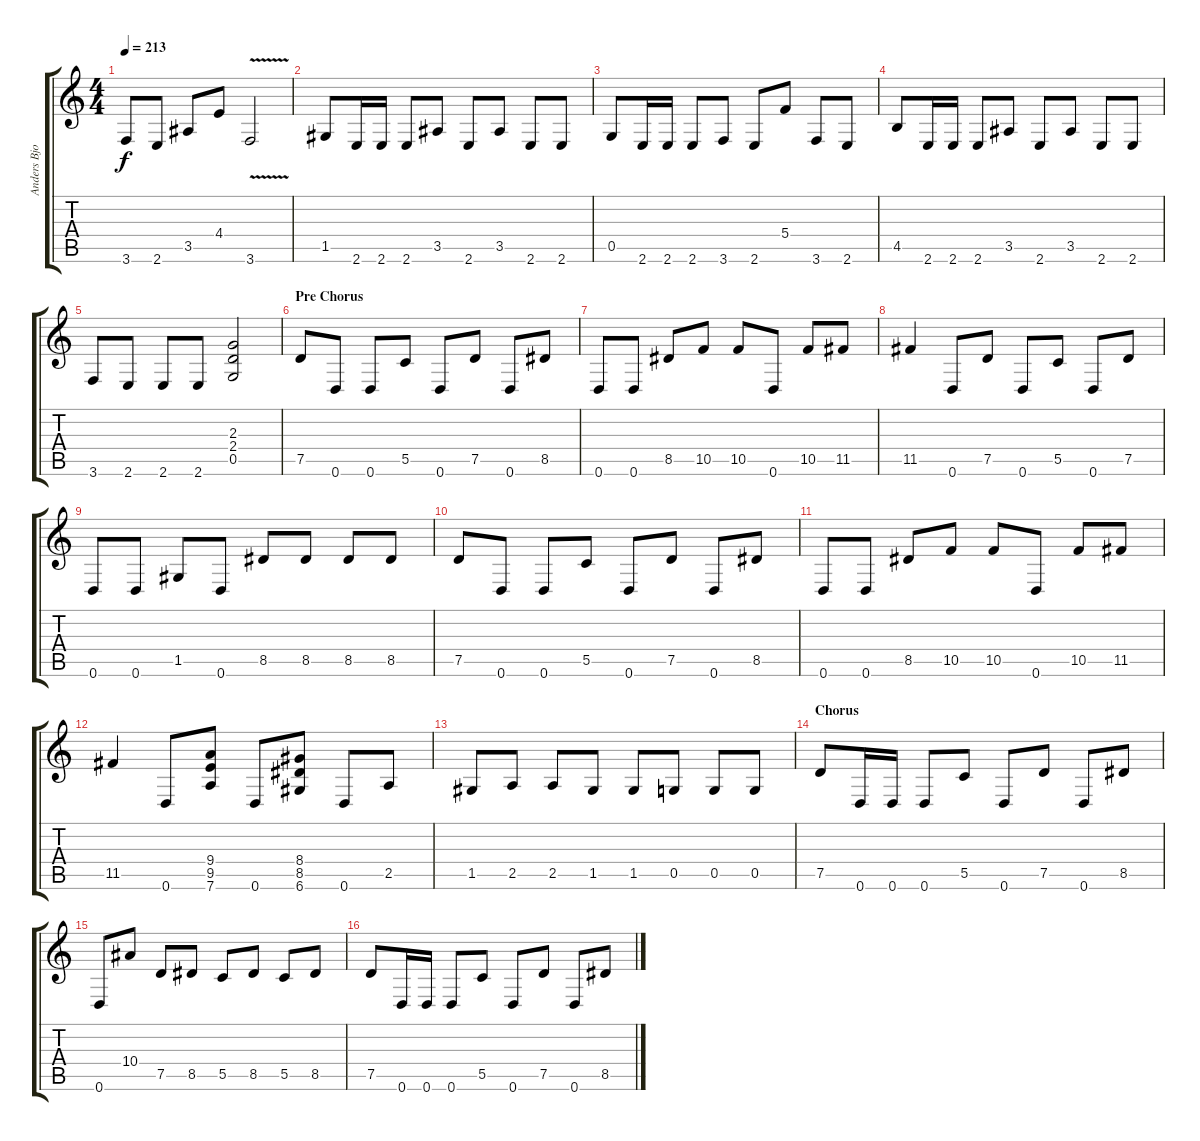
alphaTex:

\track ("Anders Bjorler" "Anders Bjo") {instrument distortionguitar}
\staff {score tabs}
\tuning (D4 A3 F3 C3 G2 D2) {hide}
\ts (4 4)
\tempo 213
\clef g2
\ks c
3.6.8{dy f} 2.6.8 3.5.8 4.4.8 3.6{v}.2 |
1.5.8 2.6.16 2.6.16 2.6.8 3.5.8 2.6.8 3.5.8 2.6.8 2.6.8 |
0.5.8 2.6.16 2.6.16 2.6.8 3.6.8 2.6.8 5.4.8 3.6.8 2.6.8 |
4.5.8 2.6.16 2.6.16 2.6.8 3.5.8 2.6.8 3.5.8 2.6.8 2.6.8 |
3.6.8 2.6.8 2.6.8 2.6.8 (2.3 2.4 0.5).2 |
\section ("" "Pre Chorus")
7.5.8 0.6.8 0.6.8 5.5.8 0.6.8 7.5.8 0.6.8 8.5.8 |
0.6.8 0.6.8 8.5.8 10.5.8 10.5.8 0.6.8 10.5.8 11.5.8 |
11.5.4 0.6.8 7.5.8 0.6.8 5.5.8 0.6.8 7.5.8 |
0.6.8 0.6.8 1.5.8 0.6.8 8.5.8 8.5.8 8.5.8 8.5.8 |
7.5.8 0.6.8 0.6.8 5.5.8 0.6.8 7.5.8 0.6.8 8.5.8 |
0.6.8 0.6.8 8.5.8 10.5.8 10.5.8 0.6.8 10.5.8 11.5.8 |
11.5.4 0.6.8 (9.4 9.5 7.6).8 0.6.8 (8.4 8.5 6.6).8 0.6.8 2.5.8 |
1.5.8 2.5.8 2.5.8 1.5.8 1.5.8 0.5.8 0.5.8 0.5.8 |
\section ("" "Chorus")
7.5.8 0.6.16 0.6.16 0.6.8 5.5.8 0.6.8 7.5.8 0.6.8 8.5.8 |
0.6.8 10.4.8 7.5.8 8.5.8 5.5.8 8.5.8 5.5.8 8.5.8 |
7.5.8 0.6.16 0.6.16 0.6.8 5.5.8 0.6.8 7.5.8 0.6.8 8.5.8
